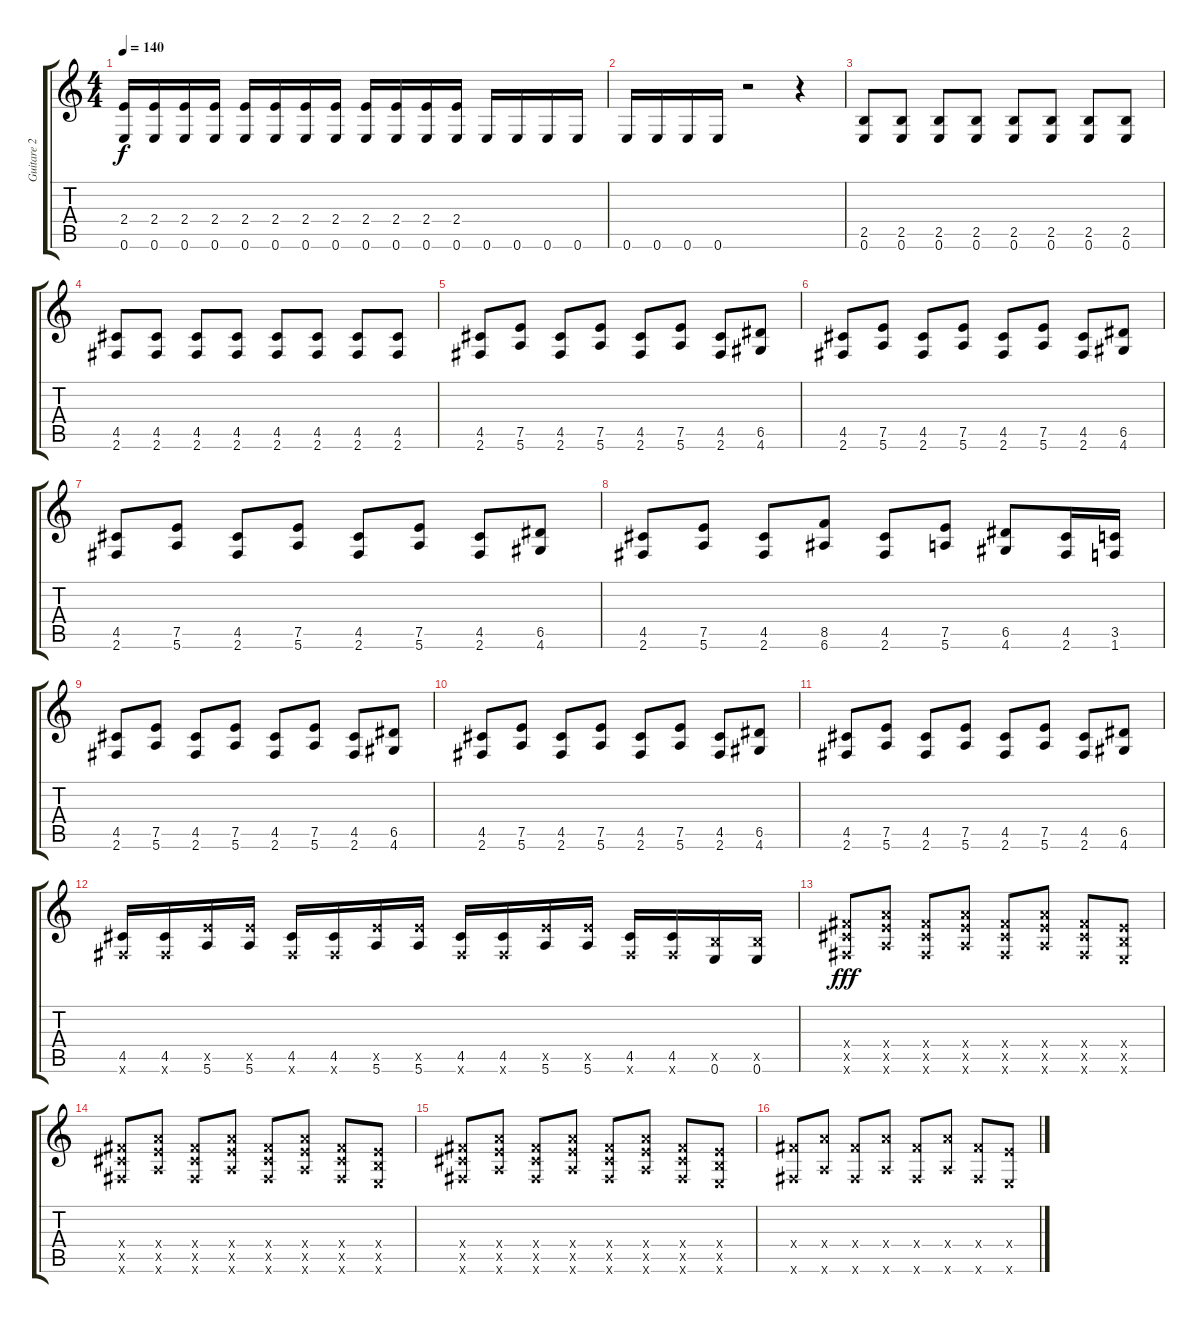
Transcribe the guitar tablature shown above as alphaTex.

\track ("Guitare 2" "Guitare 2") {instrument distortionguitar}
\staff {score tabs}
\tuning (E4 B3 G3 D3 A2 E2) {hide}
\ts (4 4)
\tempo 140
\clef g2
\ks c
(2.4 0.6).16{dy f} (2.4 0.6).16 (2.4 0.6).16 (2.4 0.6).16 (2.4 0.6).16 (2.4 0.6).16 (2.4 0.6).16 (2.4 0.6).16 (2.4 0.6).16 (2.4 0.6).16 (2.4 0.6).16 (2.4 0.6).16 0.6.16 0.6.16 0.6.16 0.6.16 |
0.6.16 0.6.16 0.6.16 0.6.16 r.2 r.4 |
(2.5 0.6).8 (2.5 0.6).8 (2.5 0.6).8 (2.5 0.6).8 (2.5 0.6).8 (2.5 0.6).8 (2.5 0.6).8 (2.5 0.6).8 |
(4.5 2.6).8 (4.5 2.6).8 (4.5 2.6).8 (4.5 2.6).8 (4.5 2.6).8 (4.5 2.6).8 (4.5 2.6).8 (4.5 2.6).8 |
(4.5 2.6).8 (7.5 5.6).8 (4.5 2.6).8 (7.5 5.6).8 (4.5 2.6).8 (7.5 5.6).8 (4.5 2.6).8 (6.5 4.6).8 |
(4.5 2.6).8 (7.5 5.6).8 (4.5 2.6).8 (7.5 5.6).8 (4.5 2.6).8 (7.5 5.6).8 (4.5 2.6).8 (6.5 4.6).8 |
(4.5 2.6).8 (7.5 5.6).8 (4.5 2.6).8 (7.5 5.6).8 (4.5 2.6).8 (7.5 5.6).8 (4.5 2.6).8 (6.5 4.6).8 |
(4.5 2.6).8 (7.5 5.6).8 (4.5 2.6).8 (8.5 6.6).8 (4.5 2.6).8 (7.5 5.6).8 (6.5 4.6).8 (4.5 2.6).16 (3.5 1.6).16 |
(4.5 2.6).8 (7.5 5.6).8 (4.5 2.6).8 (7.5 5.6).8 (4.5 2.6).8 (7.5 5.6).8 (4.5 2.6).8 (6.5 4.6).8 |
(4.5 2.6).8 (7.5 5.6).8 (4.5 2.6).8 (7.5 5.6).8 (4.5 2.6).8 (7.5 5.6).8 (4.5 2.6).8 (6.5 4.6).8 |
(4.5 2.6).8 (7.5 5.6).8 (4.5 2.6).8 (7.5 5.6).8 (4.5 2.6).8 (7.5 5.6).8 (4.5 2.6).8 (6.5 4.6).8 |
(4.5 2.6{x}).16 (4.5 2.6{x}).16 (7.5{x} 5.6).16 (7.5{x} 5.6).16 (4.5 2.6{x}).16 (4.5 2.6{x}).16 (7.5{x} 5.6).16 (7.5{x} 5.6).16 (4.5 2.6{x}).16 (4.5 2.6{x}).16 (7.5{x} 5.6).16 (7.5{x} 5.6).16 (4.5 2.6{x}).16 (4.5 2.6{x}).16 (2.5{x} 0.6).16 (2.5{x} 0.6).16 |
(4.4{x} 4.5{x} 2.6{x}).8{dy fff} (7.4{x} 7.5{x} 5.6{x}).8 (4.4{x} 4.5{x} 2.6{x}).8 (7.4{x} 7.5{x} 5.6{x}).8 (4.4{x} 4.5{x} 2.6{x}).8 (7.4{x} 7.5{x} 5.6{x}).8 (4.4{x} 4.5{x} 2.6{x}).8 (2.4{x} 2.5{x} 0.6{x}).8 |
(4.4{x} 4.5{x} 2.6{x}).8 (7.4{x} 7.5{x} 5.6{x}).8 (4.4{x} 4.5{x} 2.6{x}).8 (7.4{x} 7.5{x} 5.6{x}).8 (4.4{x} 4.5{x} 2.6{x}).8 (7.4{x} 7.5{x} 5.6{x}).8 (4.4{x} 4.5{x} 2.6{x}).8 (2.4{x} 2.5{x} 0.6{x}).8 |
(4.4{x} 4.5{x} 2.6{x}).8 (7.4{x} 7.5{x} 5.6{x}).8 (4.4{x} 4.5{x} 2.6{x}).8 (7.4{x} 7.5{x} 5.6{x}).8 (4.4{x} 4.5{x} 2.6{x}).8 (7.4{x} 7.5{x} 5.6{x}).8 (4.4{x} 4.5{x} 2.6{x}).8 (2.4{x} 2.5{x} 0.6{x}).8 |
(4.4{x} 2.6{x}).8 (7.4{x} 5.6{x}).8 (4.4{x} 2.6{x}).8 (7.4{x} 5.6{x}).8 (4.4{x} 2.6{x}).8 (7.4{x} 5.6{x}).8 (4.4{x} 2.6{x}).8 (2.4{x} 0.6{x}).8
